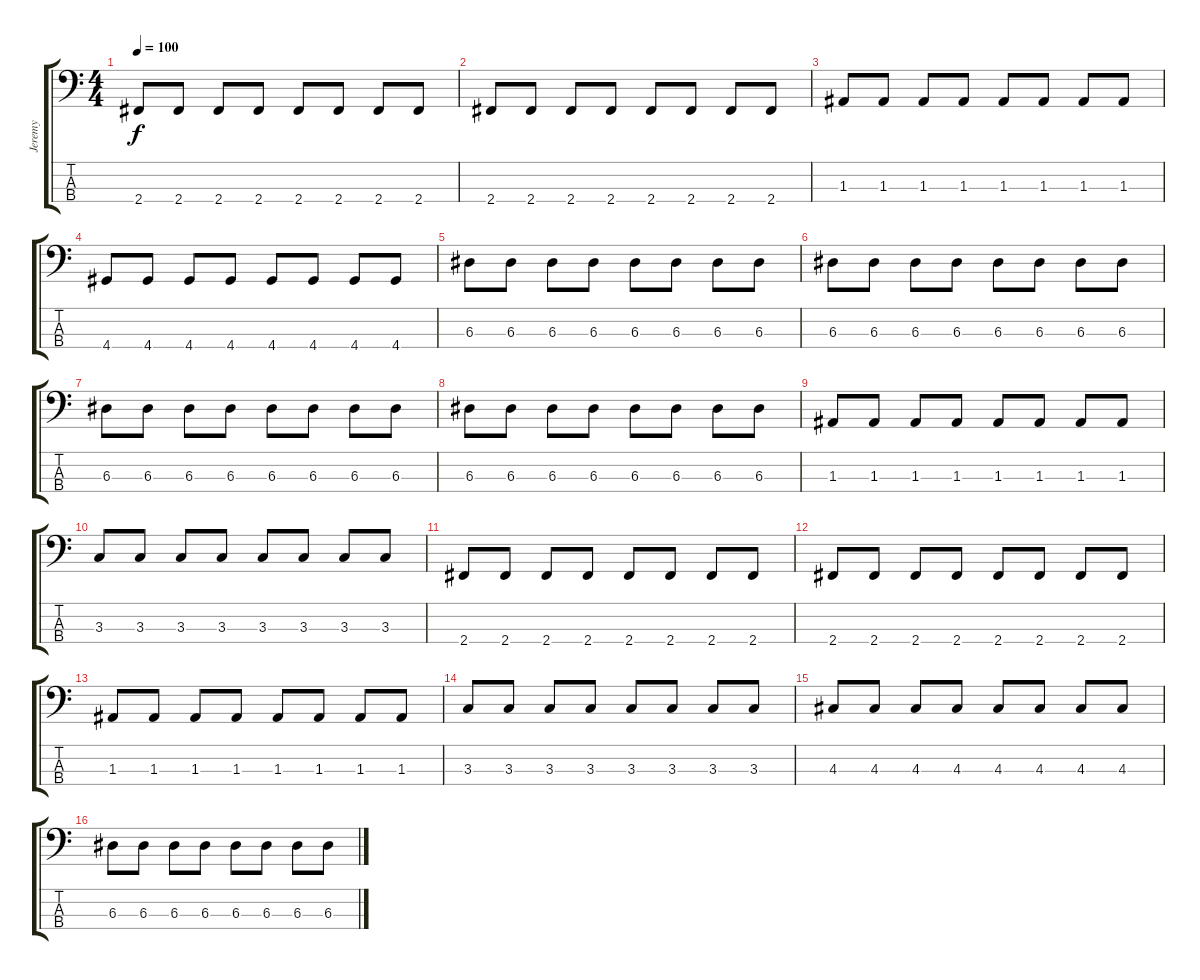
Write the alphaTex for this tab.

\track ("Jeremy" "Jeremy") {instrument electricbassfinger}
\staff {score tabs}
\tuning (G2 D2 A1 E1) {hide}
\ts (4 4)
\tempo 100
\clef f4
\ks c
2.4.8{dy f} 2.4.8 2.4.8 2.4.8 2.4.8 2.4.8 2.4.8 2.4.8 |
2.4.8 2.4.8 2.4.8 2.4.8 2.4.8 2.4.8 2.4.8 2.4.8 |
1.3.8 1.3.8 1.3.8 1.3.8 1.3.8 1.3.8 1.3.8 1.3.8 |
4.4.8 4.4.8 4.4.8 4.4.8 4.4.8 4.4.8 4.4.8 4.4.8 |
6.3.8 6.3.8 6.3.8 6.3.8 6.3.8 6.3.8 6.3.8 6.3.8 |
6.3.8 6.3.8 6.3.8 6.3.8 6.3.8 6.3.8 6.3.8 6.3.8 |
6.3.8 6.3.8 6.3.8 6.3.8 6.3.8 6.3.8 6.3.8 6.3.8 |
6.3.8 6.3.8 6.3.8 6.3.8 6.3.8 6.3.8 6.3.8 6.3.8 |
1.3.8 1.3.8 1.3.8 1.3.8 1.3.8 1.3.8 1.3.8 1.3.8 |
3.3.8 3.3.8 3.3.8 3.3.8 3.3.8 3.3.8 3.3.8 3.3.8 |
2.4.8 2.4.8 2.4.8 2.4.8 2.4.8 2.4.8 2.4.8 2.4.8 |
2.4.8 2.4.8 2.4.8 2.4.8 2.4.8 2.4.8 2.4.8 2.4.8 |
1.3.8 1.3.8 1.3.8 1.3.8 1.3.8 1.3.8 1.3.8 1.3.8 |
3.3.8 3.3.8 3.3.8 3.3.8 3.3.8 3.3.8 3.3.8 3.3.8 |
4.3.8 4.3.8 4.3.8 4.3.8 4.3.8 4.3.8 4.3.8 4.3.8 |
6.3.8 6.3.8 6.3.8 6.3.8 6.3.8 6.3.8 6.3.8 6.3.8
